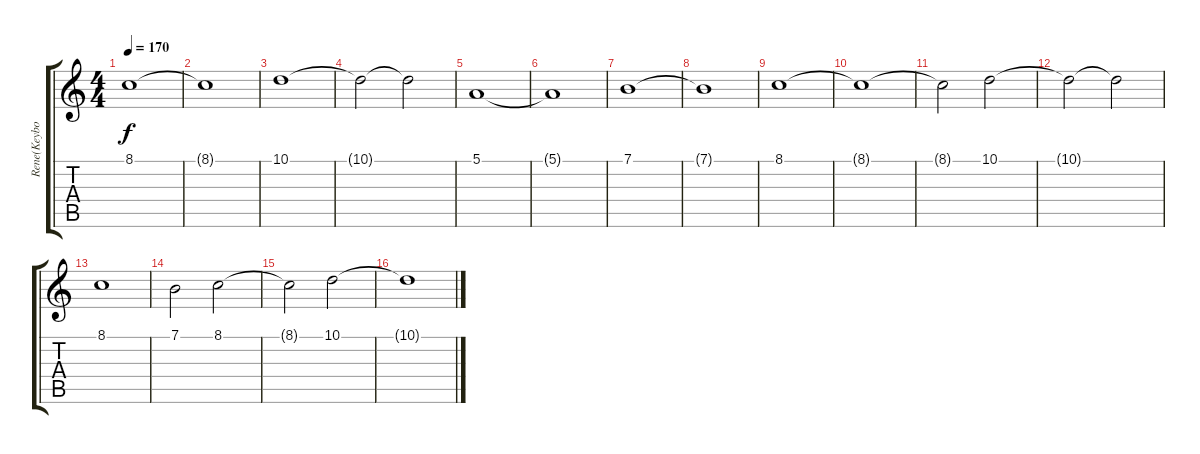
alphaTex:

\track ("Rene(Keyboard)" "Rene(Keybo") {instrument pad4choir}
\staff {score tabs}
\tuning (E4 B3 G3 D3 A2 E2) {hide}
\ts (4 4)
\tempo 170
\clef g2
\ks c
8.1.1{dy f} |
8.1{t}.1 |
10.1.1 |
10.1{t}.2 10.1{t}.2 |
5.1.1 |
5.1{t}.1 |
7.1.1 |
7.1{t}.1 |
8.1.1 |
8.1{t}.1 |
8.1{t}.2 10.1.2 |
10.1{t}.2 10.1{t}.2 |
8.1.1 |
7.1.2 8.1.2 |
8.1{t}.2 10.1.2 |
10.1{t}.1
